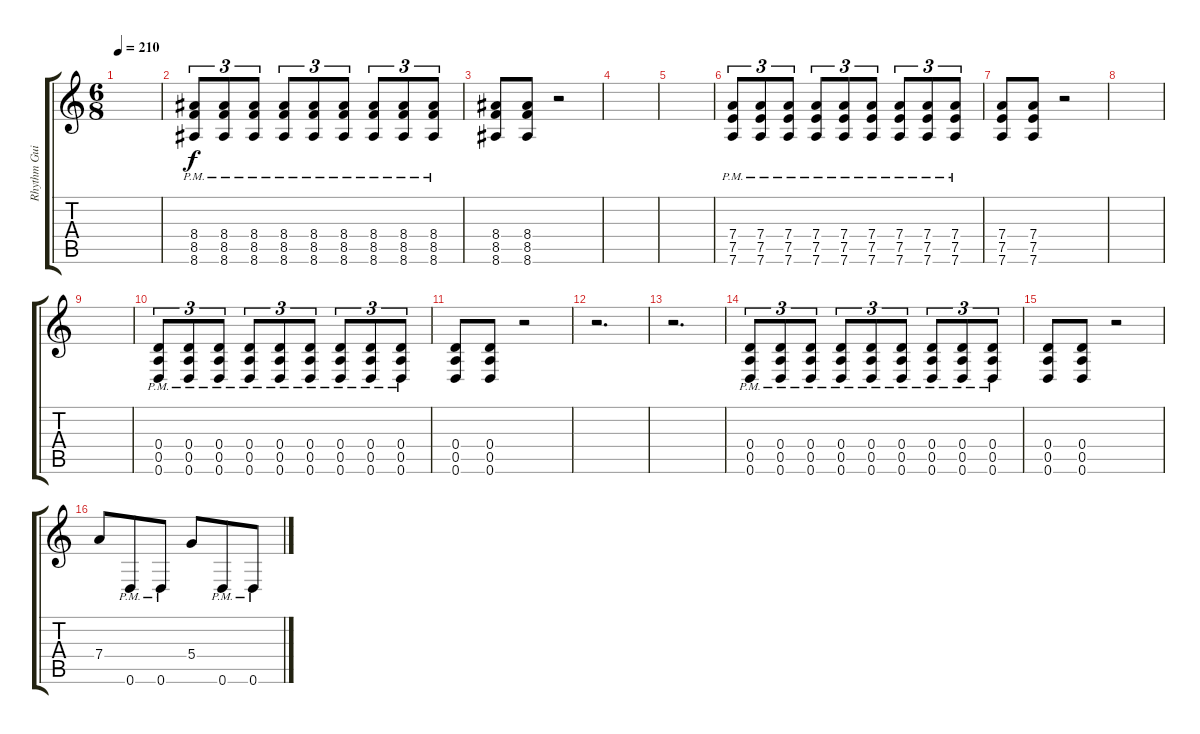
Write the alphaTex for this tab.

\track ("Rhythm Guitar I" "Rhythm Gui") {instrument distortionguitar}
\staff {score tabs}
\tuning (E4 B3 G3 D3 A2 D2) {hide}
\ts (6 8)
\tempo 210
\clef g2
\ks c
|
(8.4{pm} 8.5{pm} 8.6{pm}).8{tu (3 2)} (8.4{pm} 8.5{pm} 8.6{pm}).8{tu (3 2)} (8.4{pm} 8.5{pm} 8.6{pm}).8{tu (3 2)} (8.4{pm} 8.5{pm} 8.6{pm}).8{tu (3 2)} (8.4{pm} 8.5{pm} 8.6{pm}).8{tu (3 2)} (8.4{pm} 8.5{pm} 8.6{pm}).8{tu (3 2)} (8.4{pm} 8.5{pm} 8.6{pm}).8{tu (3 2)} (8.4{pm} 8.5{pm} 8.6{pm}).8{tu (3 2)} (8.4{pm} 8.5{pm} 8.6{pm}).8{tu (3 2)} |
(8.4 8.5 8.6).8 (8.4 8.5 8.6).8 r.2 |
|
|
(7.4{pm} 7.5{pm} 7.6{pm}).8{tu (3 2)} (7.4{pm} 7.5{pm} 7.6{pm}).8{tu (3 2)} (7.4{pm} 7.5{pm} 7.6{pm}).8{tu (3 2)} (7.4{pm} 7.5{pm} 7.6{pm}).8{tu (3 2)} (7.4{pm} 7.5{pm} 7.6{pm}).8{tu (3 2)} (7.4{pm} 7.5{pm} 7.6{pm}).8{tu (3 2)} (7.4{pm} 7.5{pm} 7.6{pm}).8{tu (3 2)} (7.4{pm} 7.5{pm} 7.6{pm}).8{tu (3 2)} (7.4{pm} 7.5{pm} 7.6{pm}).8{tu (3 2)} |
(7.4 7.5 7.6).8 (7.4 7.5 7.6).8 r.2 |
|
|
(0.4{pm} 0.5{pm} 0.6{pm}).8{tu (3 2)} (0.4{pm} 0.5{pm} 0.6{pm}).8{tu (3 2)} (0.4{pm} 0.5{pm} 0.6{pm}).8{tu (3 2)} (0.4{pm} 0.5{pm} 0.6{pm}).8{tu (3 2)} (0.4{pm} 0.5{pm} 0.6{pm}).8{tu (3 2)} (0.4{pm} 0.5{pm} 0.6{pm}).8{tu (3 2)} (0.4{pm} 0.5{pm} 0.6{pm}).8{tu (3 2)} (0.4{pm} 0.5{pm} 0.6{pm}).8{tu (3 2)} (0.4{pm} 0.5{pm} 0.6{pm}).8{tu (3 2)} |
(0.4 0.5 0.6).8 (0.4 0.5 0.6).8 r.2 |
r.2{d} |
r.2{d} |
(0.4{pm} 0.5{pm} 0.6{pm}).8{tu (3 2)} (0.4{pm} 0.5{pm} 0.6{pm}).8{tu (3 2)} (0.4{pm} 0.5{pm} 0.6{pm}).8{tu (3 2)} (0.4{pm} 0.5{pm} 0.6{pm}).8{tu (3 2)} (0.4{pm} 0.5{pm} 0.6{pm}).8{tu (3 2)} (0.4{pm} 0.5{pm} 0.6{pm}).8{tu (3 2)} (0.4{pm} 0.5{pm} 0.6{pm}).8{tu (3 2)} (0.4{pm} 0.5{pm} 0.6{pm}).8{tu (3 2)} (0.4{pm} 0.5{pm} 0.6{pm}).8{tu (3 2)} |
(0.4 0.5 0.6).8 (0.4 0.5 0.6).8 r.2 |
7.4.8 0.6{pm}.8 0.6{pm}.8 5.4.8 0.6{pm}.8 0.6{pm}.8
